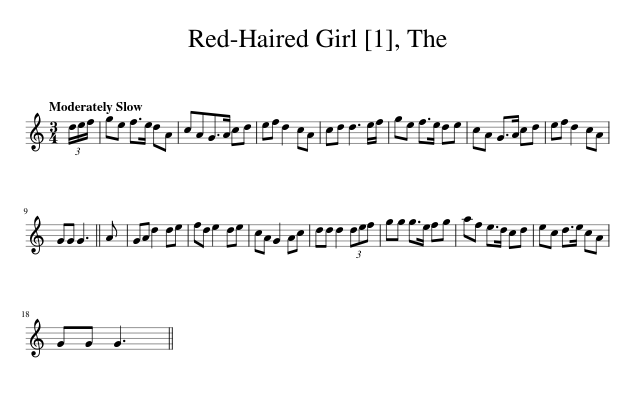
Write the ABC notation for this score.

X:1
L:1/8
Q:1/4=120
M:3/4
I:linebreak $
K:C
V:1 treble
V:1
 (3d/e/f/ | ge f>e dA | cAG>A cd | ef d2 cA | cd d3 e/f/ | %5
 ge f>e de | cA G>A cd | ef d2 cA |$ GG G3 || A | %10
 GA d2 de | fd e2 de | cA G2 Ac | dd d2 (3def | gg g>e fg | %15
 af e>d cd | ec d>e cA |$ GG G3 || %18
